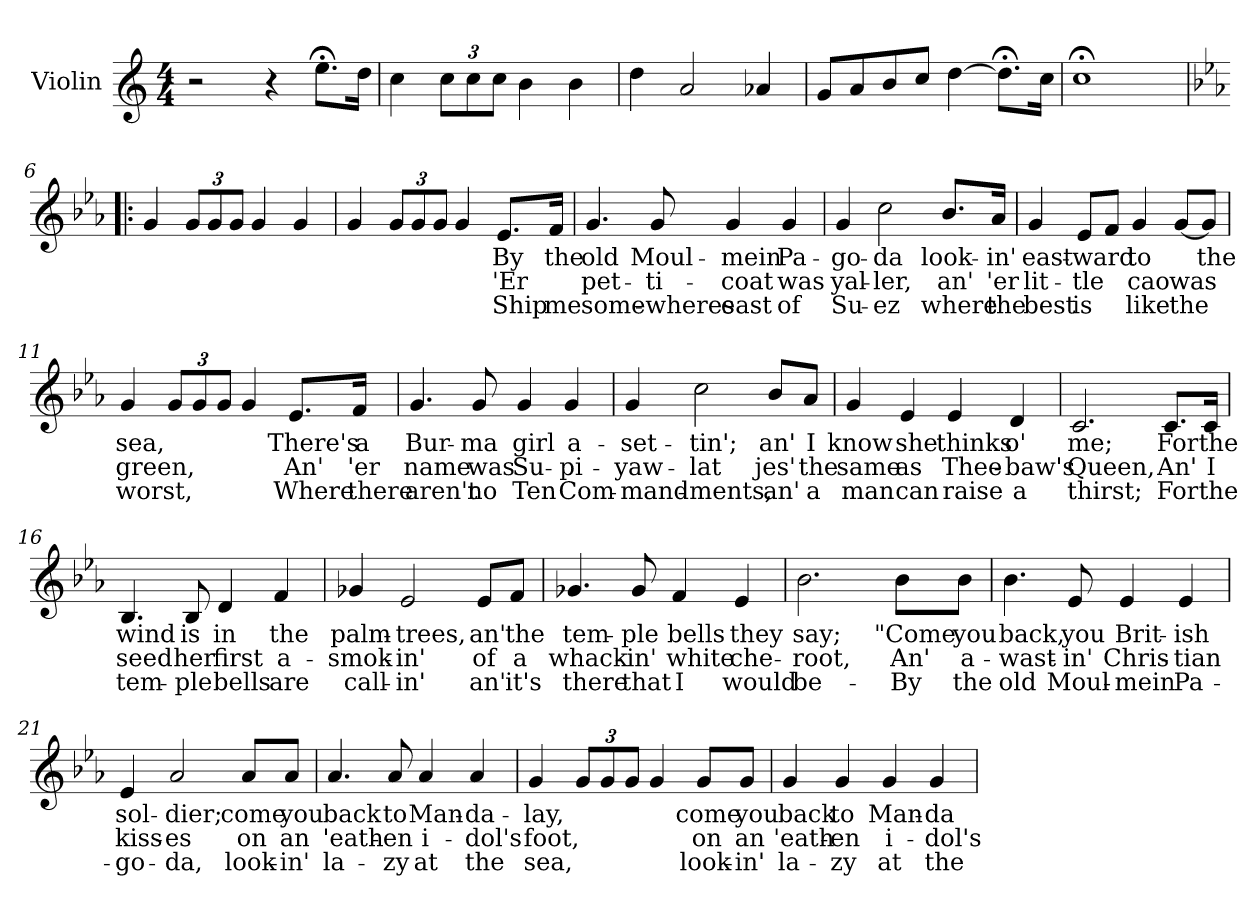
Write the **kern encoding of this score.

**kern	**text	**text	**text
*part1	*part1	*part1	*part1
*staff1	*staff1	*staff1	*staff1
*I"Violin	*	*	*
*I'Vln	*	*	*
*clefG2	*	*	*
*k[]	*	*	*
*C:	*	*	*
*M4/4	*	*	*
=1	=1	=1	=1
2r	.	.	.
4r	.	.	.
8.ee;<\L	.	.	.
16dd\Jk	.	.	.
=2	=2	=2	=2
4cc\	.	.	.
*Xbrackettup	*	*	*
12cc\L	.	.	.
12cc\	.	.	.
12cc\J	.	.	.
4b\	.	.	.
4b\	.	.	.
=3	=3	=3	=3
4dd\	.	.	.
2a/	.	.	.
4a-X/	.	.	.
=4	=4	=4	=4
8g/L	.	.	.
8a/	.	.	.
8b/	.	.	.
8cc/J	.	.	.
[4dd\	.	.	.
8.dd;<\L]	.	.	.
16cc\Jk	.	.	.
!!LO:LB:g=z
=5	=5	=5	=5
1cc;<	.	.	.
=6!|:	=6!|:	=6!|:	=6!|:
*k[b-e-a-]	*	*	*
*E-:	*	*	*
4g/	.	.	.
12g/L	.	.	.
12g/	.	.	.
12g/J	.	.	.
4g/	.	.	.
4g/	.	.	.
=7	=7	=7	=7
4g/	.	.	.
12g/L	.	.	.
12g/	.	.	.
12g/J	.	.	.
4g/	.	.	.
8.e-/L	By	'Er	Ship
16f/Jk	the	.	me
=8	=8	=8	=8
4.g/	old	pet-	some-
8g/	Moul-	-ti-	-wheres
4g/	-mein	-coat	east
4g/	Pa-	was	of
!!LO:LB:g=z
=9	=9	=9	=9
4g/	-go-	yal-	Su-
2cc\	-da	-ler,	-ez
8.b-/L	look-	an'	where
16a-/Jk	-in'	'er	the
=10	=10	=10	=10
4g/	east-	lit-	best
8e-/L	-ward	-tle	is
8f/J	.	.	.
4g/	to	cao	like
[8g/L	.	was	the
8g/J]	the	.	.
=11	=11	=11	=11
4g/	sea,	green,	worst,
12g/L	.	.	.
12g/	.	.	.
12g/J	.	.	.
4g/	.	.	.
8.e-/L	There's	An'	Where
16f/Jk	a	'er	there
=12	=12	=12	=12
4.g/	Bur-	name	aren't
8g/	-ma	was	no
4g/	girl	Su-	Ten
4g/	a-	-pi-	Com-
!!LO:LB:g=z
=13	=13	=13	=13
4g/	-set-	-yaw-	-mand-
2cc\	-tin';	-lat	-ments,
8b-/L	an'	jes'	an'
8a-/J	I	the	a
=14	=14	=14	=14
4g/	know	same	man
4e-/	she	as	can
4e-/	thinks	Thee-	raise
4d/	o'	-baw's	a
=15	=15	=15	=15
2.c/	me;	Queen,	thirst;
8.c/L	For	An'	For
16c/Jk	the	I	the
=16	=16	=16	=16
4.B-/	wind	seed	tem-
8B-/	is	her	-ple
4d/	in	first	bells
4f/	the	a-	are
!!LO:LB:g=z
=17	=17	=17	=17
4g-X/	palm-	-smok-	call-
2e-/	-trees,	-in'	-in'
8e-/L	an'	of	an'
8f/J	the	a	it's
=18	=18	=18	=18
4.g-X/	tem-	whack-	there
8g-/	-ple	-in'	that
4f/	bells	white	I
4e-/	they	che-	would
=19	=19	=19	=19
2.b-\	say;	-root,	be-
8b-\L	"Come	An'	-By
8b-\J	you	a-	the
=20	=20	=20	=20
4.b-\	back,	-wast-	old
8e-/	you	-in'	Moul-
4e-/	Brit-	Chris-	-mein
4e-/	-ish	-tian	Pa-
!!LO:LB:g=z
=21	=21	=21	=21
4e-/	sol-	kiss-	-go-
2a-/	-dier;	-es	-da,
8a-/L	come	on	look-
8a-/J	you	an	-in'
=22	=22	=22	=22
4.a-/	back	'eath-	la-
8a-/	to	-en	-zy
4a-/	Man-	i-	at
4a-/	-da-	-dol's	the
=23	=23	=23	=23
4g/	-lay,	foot,	sea,
12g/L	.	.	.
12g/	.	.	.
12g/J	.	.	.
4g/	.	.	.
8g/L	come	on	look-
8g/J	you	an	-in'
=24	=24	=24	=24
4g/	back	'eath-	la-
4g/	to	-en	-zy
4g/	Man-	i-	at
4g/	-da-	-dol's	the
=	=	=	=
*-	*-	*-	*-
